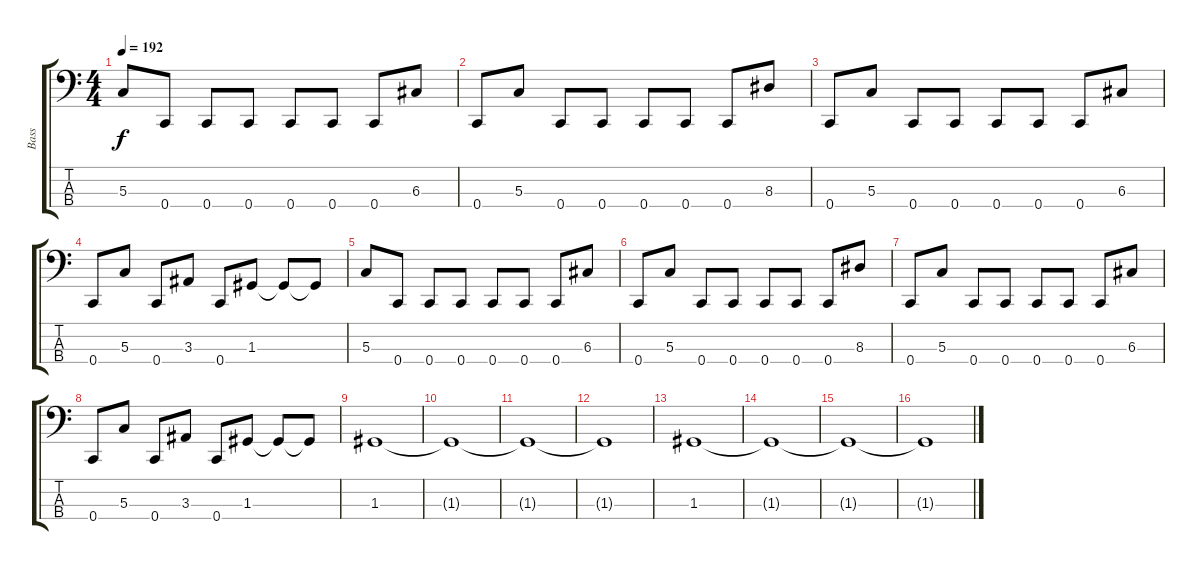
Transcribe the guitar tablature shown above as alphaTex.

\track ("Bass" "Bass") {instrument electricbassfinger}
\staff {score tabs}
\tuning (F2 C2 G1 C1) {hide}
\ts (4 4)
\tempo 192
\clef f4
\ks c
5.3.8{dy f} 0.4.8 0.4.8 0.4.8 0.4.8 0.4.8 0.4.8 6.3.8 |
0.4.8 5.3.8 0.4.8 0.4.8 0.4.8 0.4.8 0.4.8 8.3.8 |
0.4.8 5.3.8 0.4.8 0.4.8 0.4.8 0.4.8 0.4.8 6.3.8 |
0.4.8 5.3.8 0.4.8 3.3.8 0.4.8 1.3.8 1.3{t}.8 1.3{t}.8 |
5.3.8 0.4.8 0.4.8 0.4.8 0.4.8 0.4.8 0.4.8 6.3.8 |
0.4.8 5.3.8 0.4.8 0.4.8 0.4.8 0.4.8 0.4.8 8.3.8 |
0.4.8 5.3.8 0.4.8 0.4.8 0.4.8 0.4.8 0.4.8 6.3.8 |
0.4.8 5.3.8 0.4.8 3.3.8 0.4.8 1.3.8 1.3{t}.8 1.3{t}.8 |
1.3.1 |
1.3{t}.1 |
1.3{t}.1 |
1.3{t}.1 |
1.3.1 |
1.3{t}.1 |
1.3{t}.1 |
1.3{t}.1
